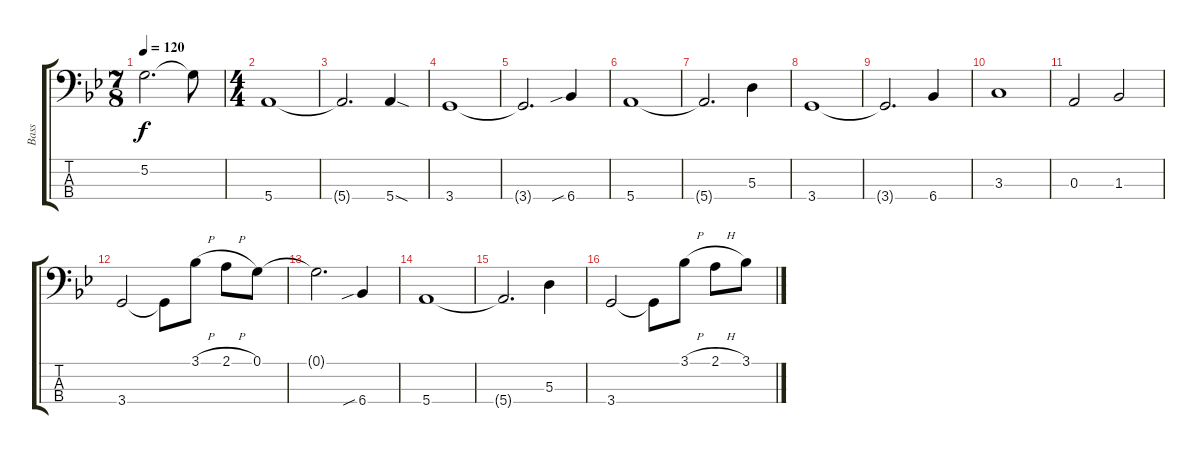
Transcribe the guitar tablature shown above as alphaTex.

\track ("Bass" "Bass") {instrument electricbassfinger}
\staff {score tabs}
\tuning (G2 D2 A1 E1) {hide}
\ts (7 8)
\tempo 120
\clef f4
\ks bb
5.2{t}.2{d dy f} 5.2{t}.8 |
\ts (4 4)
5.4.1 |
5.4{t}.2{d} 5.4{sod}.4 |
3.4.1 |
3.4{t}.2{d} 6.4{sib}.4 |
5.4.1 |
5.4{t}.2{d} 5.3.4 |
3.4.1 |
3.4{t}.2{d} 6.4.4 |
3.3.1 |
0.3.2 1.3.2 |
3.4.2 3.4{t}.8 3.1{h}.8 2.1{h}.8 0.1.8 |
0.1{t}.2{d} 6.4{sib}.4 |
5.4.1 |
5.4{t}.2{d} 5.3.4 |
3.4.2 3.4{t}.8 3.1{h}.8 2.1{h}.8 3.1.8
